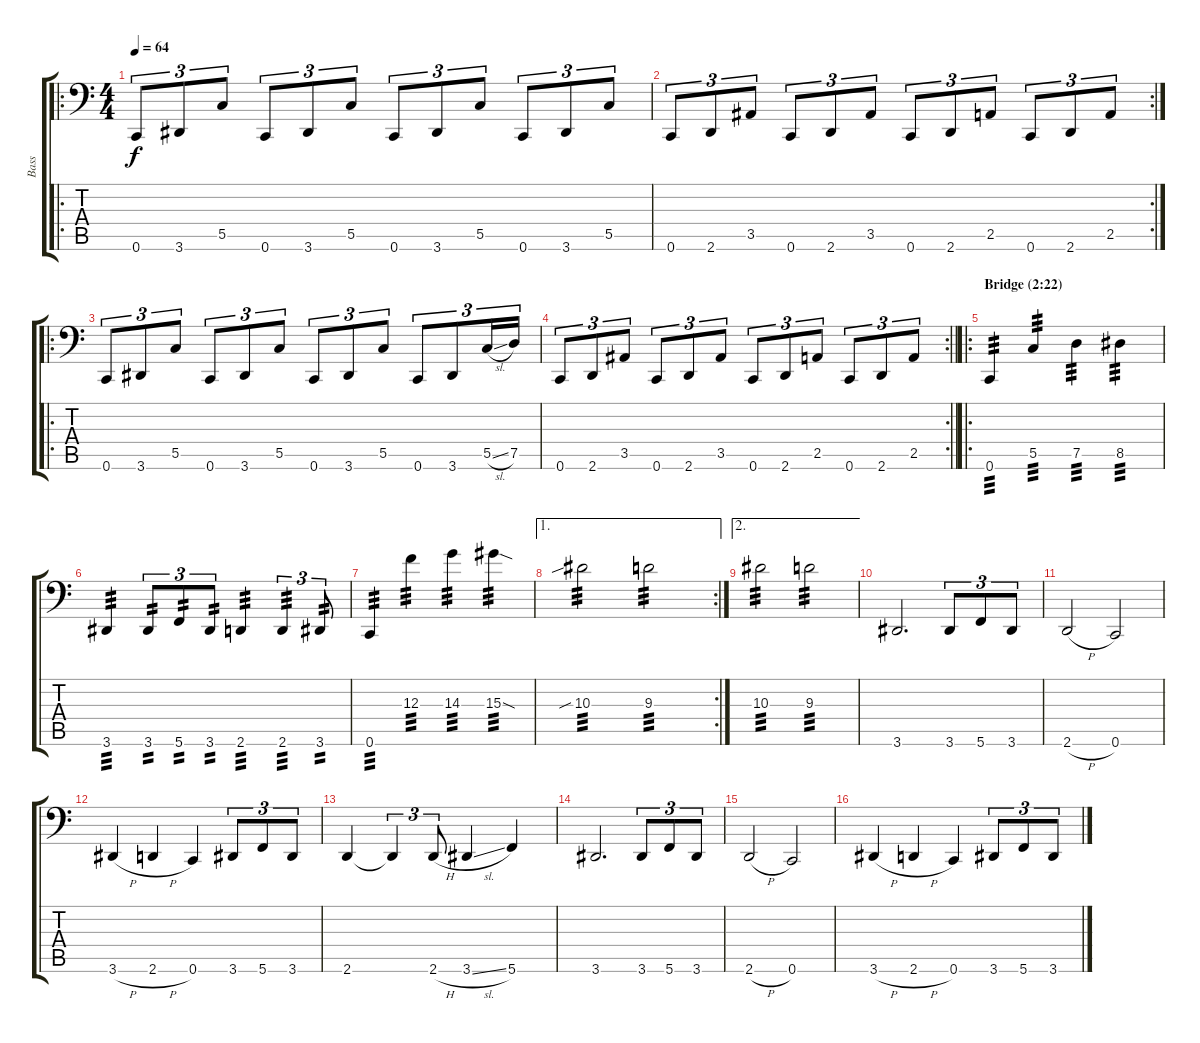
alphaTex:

\track ("Bass" "Bass") {instrument electricbasspick}
\staff {score tabs}
\tuning (C3 G2 F2 C2 G1 C1) {hide}
\ro
\ts (4 4)
\tempo 64
\clef f4
\ks c
0.6.8{tu (3 2) dy f} 3.6.8{tu (3 2)} 5.5.8{tu (3 2)} 0.6.8{tu (3 2)} 3.6.8{tu (3 2)} 5.5.8{tu (3 2)} 0.6.8{tu (3 2)} 3.6.8{tu (3 2)} 5.5.8{tu (3 2)} 0.6.8{tu (3 2)} 3.6.8{tu (3 2)} 5.5.8{tu (3 2)} |
\rc 2
0.6.8{tu (3 2)} 2.6.8{tu (3 2)} 3.5.8{tu (3 2)} 0.6.8{tu (3 2)} 2.6.8{tu (3 2)} 3.5.8{tu (3 2)} 0.6.8{tu (3 2)} 2.6.8{tu (3 2)} 2.5.8{tu (3 2)} 0.6.8{tu (3 2)} 2.6.8{tu (3 2)} 2.5.8{tu (3 2)} |
\ro
0.6.8{tu (3 2)} 3.6.8{tu (3 2)} 5.5.8{tu (3 2)} 0.6.8{tu (3 2)} 3.6.8{tu (3 2)} 5.5.8{tu (3 2)} 0.6.8{tu (3 2)} 3.6.8{tu (3 2)} 5.5.8{tu (3 2)} 0.6.8{tu (3 2)} 3.6.8{tu (3 2)} 5.5{sl}.16{tu (3 2)} 7.5.16{tu (3 2)} |
\rc 2
\barLineRight lightlight
0.6.8{tu (3 2)} 2.6.8{tu (3 2)} 3.5.8{tu (3 2)} 0.6.8{tu (3 2)} 2.6.8{tu (3 2)} 3.5.8{tu (3 2)} 0.6.8{tu (3 2)} 2.6.8{tu (3 2)} 2.5.8{tu (3 2)} 0.6.8{tu (3 2)} 2.6.8{tu (3 2)} 2.5.8{tu (3 2)} |
\ro
\section ("" "Bridge (2:22)")
0.6.4{tp 3} 5.5.4{tp 3} 7.5.4{tp 3} 8.5.4{tp 3} |
3.6.4{tp 3} 3.6.8{tu (3 2) tp 2} 5.6.8{tu (3 2) tp 2} 3.6.8{tu (3 2) tp 2} 2.6.4{tp 3} 2.6.4{tu (3 2) tp 3} 3.6.8{tu (3 2) tp 2} |
0.6.4{tp 3} 12.3.4{tp 3} 14.3.4{tp 3} 15.3{sod}.4{tp 3} |
\ae 1
\rc 2
10.3{sib}.2{tp 3} 9.3.2{tp 3} |
\ae 2
10.3.2{tp 3} 9.3.2{tp 3} |
3.6.2{d} 3.6.8{tu (3 2)} 5.6.8{tu (3 2)} 3.6.8{tu (3 2)} |
2.6{h}.2 0.6.2 |
3.6{h}.4 2.6{h}.4 0.6.4 3.6.8{tu (3 2)} 5.6.8{tu (3 2)} 3.6.8{tu (3 2)} |
2.6.4 2.6{t}.4{tu (3 2)} 2.6{h}.8{tu (3 2)} 3.6{sl}.4 5.6.4 |
3.6.2{d} 3.6.8{tu (3 2)} 5.6.8{tu (3 2)} 3.6.8{tu (3 2)} |
2.6{h}.2 0.6.2 |
3.6{h}.4 2.6{h}.4 0.6.4 3.6.8{tu (3 2)} 5.6.8{tu (3 2)} 3.6.8{tu (3 2)}
